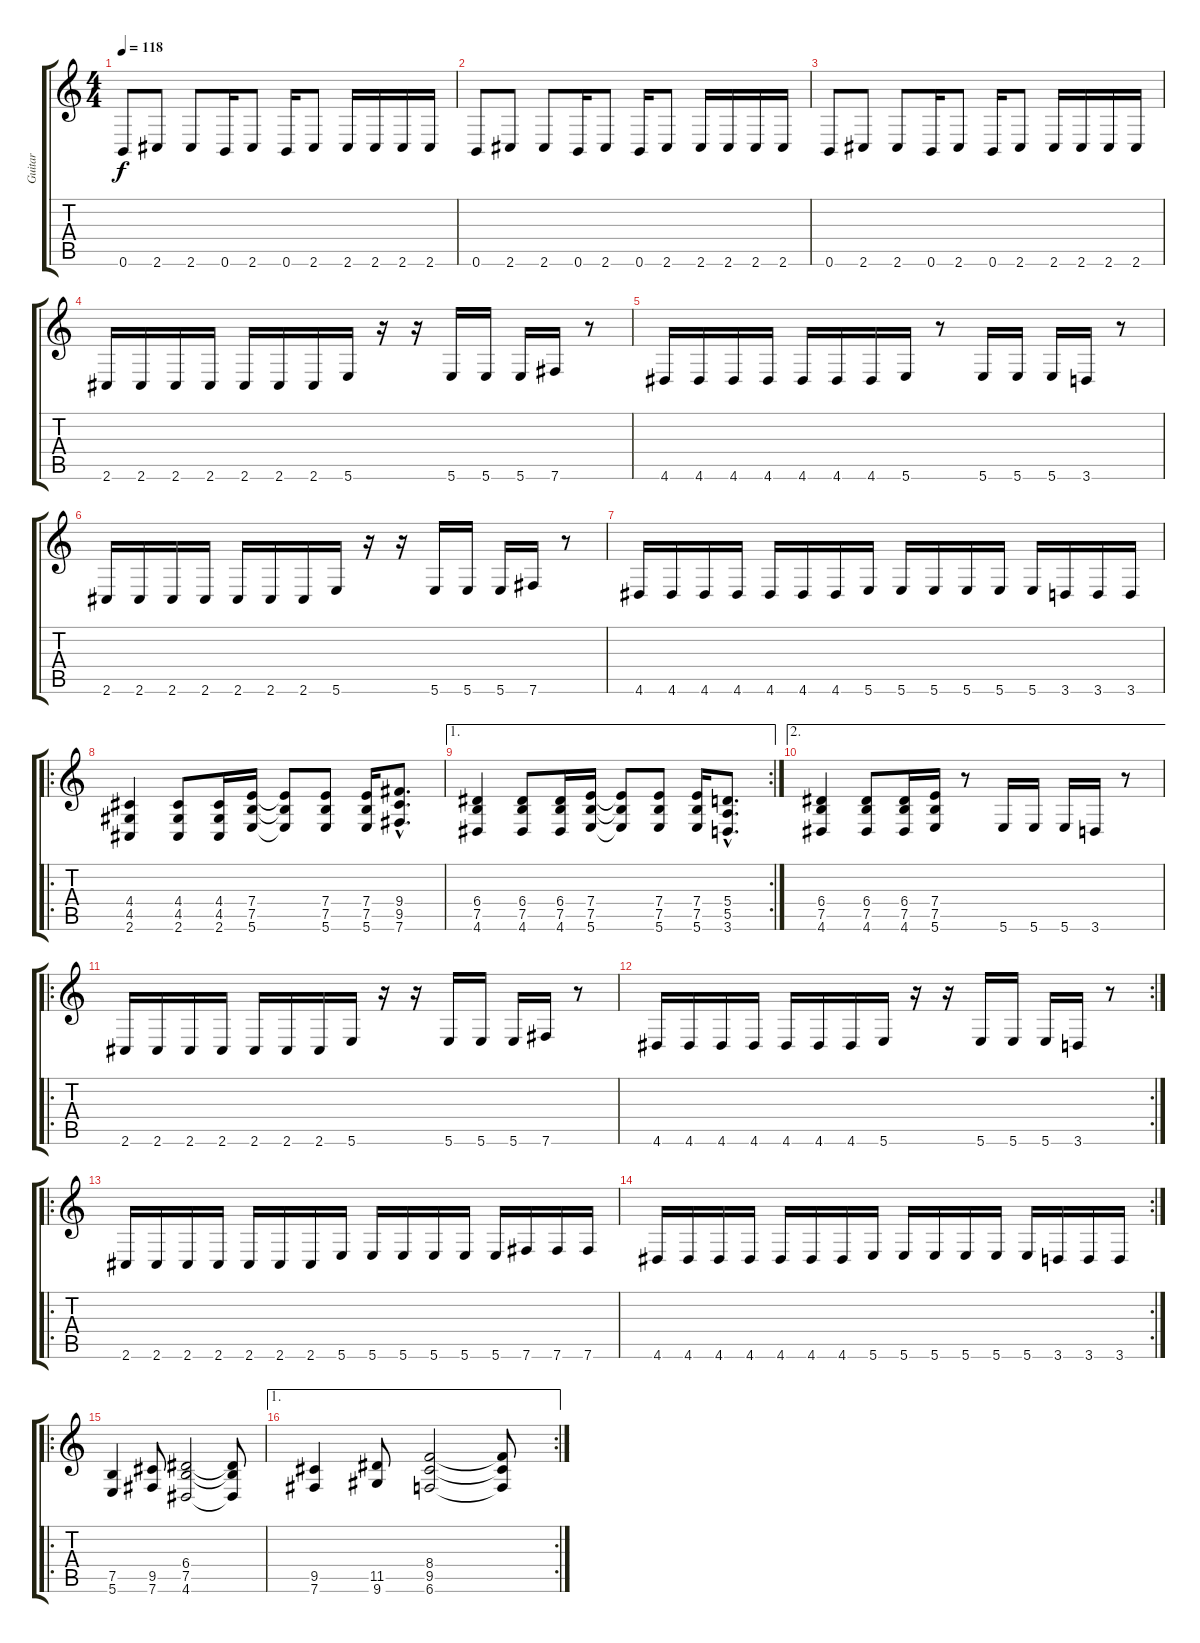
\track ("Guitar" "Guitar") {instrument distortionguitar}
\staff {score tabs}
\tuning (B3 G3 D3 A2 E2 B1) {hide}
\ts (4 4)
\tempo 118
\clef g2
\ks c
0.6.8{dy f} 2.6.8 2.6.8 0.6.16 2.6.8 0.6.16 2.6.8 2.6.16 2.6.16 2.6.16 2.6.16 |
0.6.8 2.6.8 2.6.8 0.6.16 2.6.8 0.6.16 2.6.8 2.6.16 2.6.16 2.6.16 2.6.16 |
0.6.8 2.6.8 2.6.8 0.6.16 2.6.8 0.6.16 2.6.8 2.6.16 2.6.16 2.6.16 2.6.16 |
2.6.16 2.6.16 2.6.16 2.6.16 2.6.16 2.6.16 2.6.16 5.6.16 r.16 r.16 5.6.16 5.6.16 5.6.16 7.6.16 r.8 |
4.6.16 4.6.16 4.6.16 4.6.16 4.6.16 4.6.16 4.6.16 5.6.16 r.8 5.6.16 5.6.16 5.6.16 3.6.16 r.8 |
2.6.16 2.6.16 2.6.16 2.6.16 2.6.16 2.6.16 2.6.16 5.6.16 r.16 r.16 5.6.16 5.6.16 5.6.16 7.6.16 r.8 |
4.6.16 4.6.16 4.6.16 4.6.16 4.6.16 4.6.16 4.6.16 5.6.16 5.6.16 5.6.16 5.6.16 5.6.16 5.6.16 3.6.16 3.6.16 3.6.16 |
\ro
(4.4 4.5 2.6).4 (4.4 4.5 2.6).8 (4.4 4.5 2.6).16 (7.4 7.5 5.6).16 (7.4{t} 7.5{t} 5.6{t}).8 (7.4 7.5 5.6).8 (7.4 7.5 5.6).16 (9.4{hac} 9.5{hac} 7.6{hac}).8{d} |
\ae 1
\rc 2
(6.4 7.5 4.6).4 (6.4 7.5 4.6).8 (6.4 7.5 4.6).16 (7.4 7.5 5.6).16 (7.4{t} 7.5{t} 5.6{t}).8 (7.4 7.5 5.6).8 (7.4 7.5 5.6).16 (5.4{hac} 5.5{hac} 3.6{hac}).8{d} |
\ae 2
(6.4 7.5 4.6).4 (6.4 7.5 4.6).8 (6.4 7.5 4.6).16 (7.4 7.5 5.6).16 r.8 5.6.16 5.6.16 5.6.16 3.6.16 r.8 |
\ro
2.6.16 2.6.16 2.6.16 2.6.16 2.6.16 2.6.16 2.6.16 5.6.16 r.16 r.16 5.6.16 5.6.16 5.6.16 7.6.16 r.8 |
\rc 2
4.6.16 4.6.16 4.6.16 4.6.16 4.6.16 4.6.16 4.6.16 5.6.16 r.16 r.16 5.6.16 5.6.16 5.6.16 3.6.16 r.8 |
\ro
2.6.16 2.6.16 2.6.16 2.6.16 2.6.16 2.6.16 2.6.16 5.6.16 5.6.16 5.6.16 5.6.16 5.6.16 5.6.16 7.6.16 7.6.16 7.6.16 |
\rc 2
4.6.16 4.6.16 4.6.16 4.6.16 4.6.16 4.6.16 4.6.16 5.6.16 5.6.16 5.6.16 5.6.16 5.6.16 5.6.16 3.6.16 3.6.16 3.6.16 |
\ro
(7.5 5.6).4 (9.5 7.6).8 (6.4 7.5 4.6).2 (6.4{t} 7.5{t} 4.6{t}).8 |
\ae 1
\rc 2
(9.5 7.6).4 (11.5 9.6).8 (8.4 9.5 6.6).2 (8.4{t} 9.5{t} 6.6{t}).8
